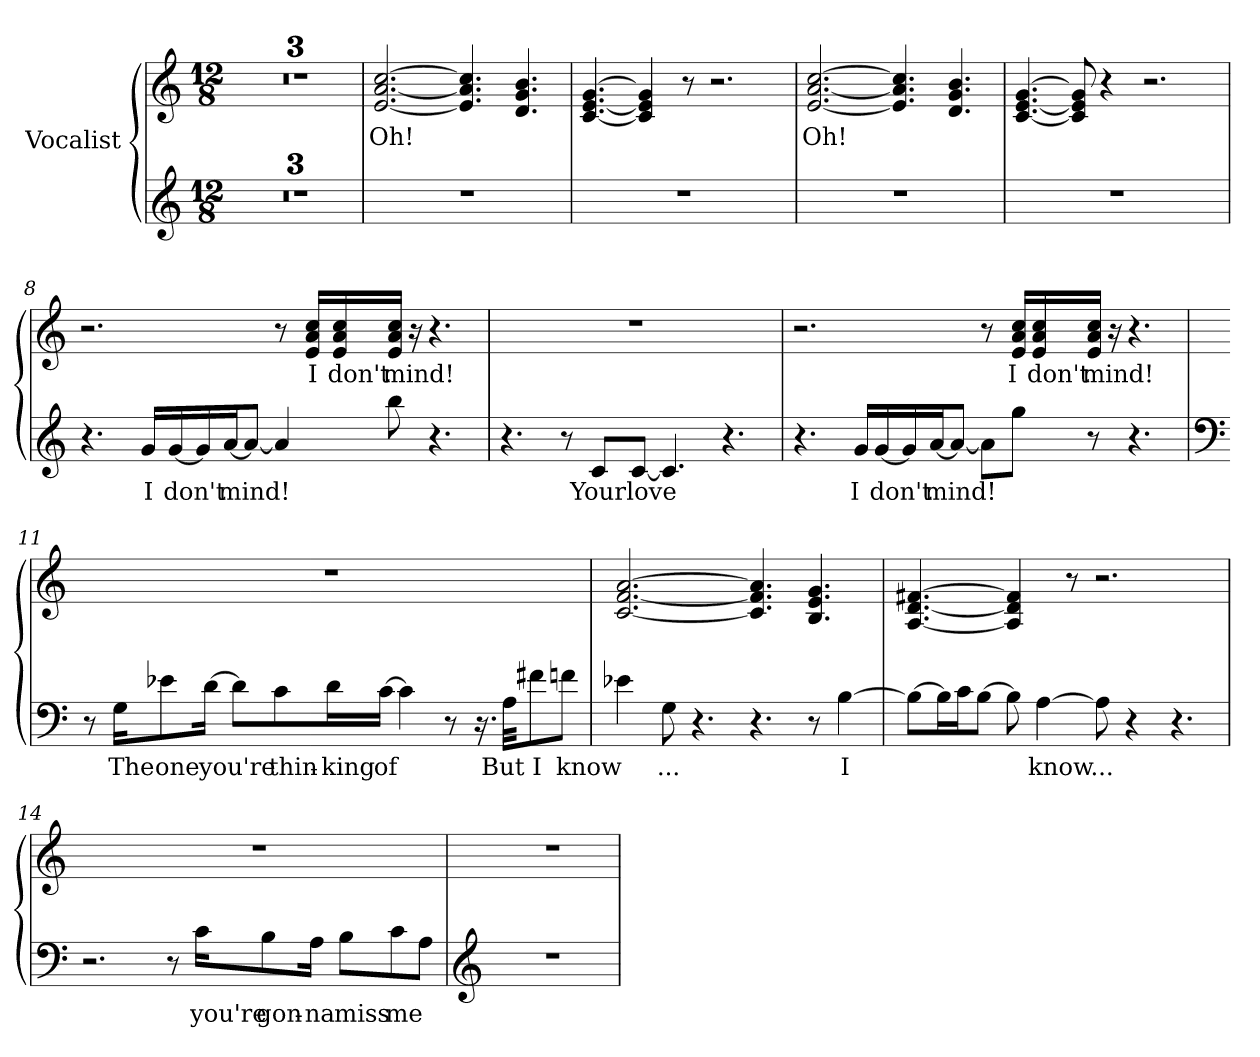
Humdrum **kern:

**kern	**text	**kern	**text
*part1	*part1	*part1	*part1
*staff2	*staff2	*staff1	*staff1
*I"Vocalist	*	*	*
*clefG2	*	*clefG2	*
*M12/8	*	*M12/8	*
=1	=1	=1	=1
1.r	.	1.r	.
=2	=2	=2	=2
1.r	.	1.r	.
=3	=3	=3	=3
1.r	.	1.r	.
=4	=4	=4	=4
1.r	.	[2.e [2.a [2.cc	Oh!
.	.	4.e] 4.a] 4.cc]	_
.	.	4.d 4.g 4.b	_
=5	=5	=5	=5
1.r	.	[4.c [4.e [4.g	_
.	.	4c] 4e] 4g]	_
.	.	8r	.
.	.	2.r	.
=6	=6	=6	=6
1.r	.	[2.e [2.a [2.cc	Oh!
.	.	4.e] 4.a] 4.cc]	_
.	.	4.d 4.g 4.b	_
=7	=7	=7	=7
1.r	.	[4.c [4.e [4.g	_
.	.	8c] 8e] 8g]	_
.	.	4r	.
.	.	2.r	.
=8	=8	=8	=8
4.r	.	2.r	.
16g/LL	I	.	.
[16g/	don't	.	.
16g/]	_	.	.
[16a/J	mind!	.	.
8a/J_	_	.	.
4a]	_	8r	.
.	.	16e/ 16a/ 16cc/LL	I
.	.	16e/ 16a/ 16cc/	don't
8bb	_	16e/ 16a/ 16cc/JJ	mind!
.	.	16r	.
4.r	.	4.r	.
=9	=9	=9	=9
4.r	.	1.r	.
8r	.	.	.
8c/L	Your	.	.
[8c/J	love	.	.
4.c]	_	.	.
4.r	.	.	.
=10	=10	=10	=10
4.r	.	2.r	.
16g/LL	I	.	.
[16g/	don't	.	.
16g/]	_	.	.
[16a/J	mind!	.	.
8a/J_	_	.	.
8a\L]	_	8r	.
8gg\J	_	16e/ 16a/ 16cc/LL	I
.	.	16e/ 16a/ 16cc/	don't
8r	.	16e/ 16a/ 16cc/JJ	mind!
.	.	16r	.
4.r	.	4.r	.
=11	=11	=11	=11
*clefF4	*	*	*
8r	.	1.r	.
16G\KL	The	.	.
8e-X\	one	.	.
[16d\Jk	you're	.	.
8d\L]	_	.	.
8c\	thin-	.	.
16d\L	-king	.	.
[16c\JJ	of	.	.
4c]	_	.	.
8r	.	.	.
16.r	.	.	.
32A\KKL	But	.	.
8f#X\	I	.	.
8fn\J	know	.	.
=12	=12	=12	=12
4e-X	_	[2.c [2.f [2.a	_
8G	...	.	.
4.r	.	.	.
4.r	.	4.c] 4.f] 4.a]	_
8r	.	4.B 4.e 4.g	_
[4B	I	.	.
=13	=13	=13	=13
8B\L_	_	[4.A [4.d [4.f#X	_
16B\L]	_	.	.
16c\J	_	.	.
[8B\J	_	.	.
8B]	_	4A] 4d] 4f#]	_
[4A	know	.	.
.	.	8r	.
8A]	...	2.r	.
4r	.	.	.
4.r	.	.	.
=14	=14	=14	=14
2.r	.	1.r	.
8r	.	.	.
16c\KL	you're	.	.
8B\	gon-	.	.
16A\Jk	-na	.	.
8B\L	miss	.	.
8c\	me	.	.
8A\J	_	.	.
=15	=15	=15	=15
*clefG2	*	*	*
1.r	.	1.r	.
=	=	=	=
*-	*-	*-	*-
